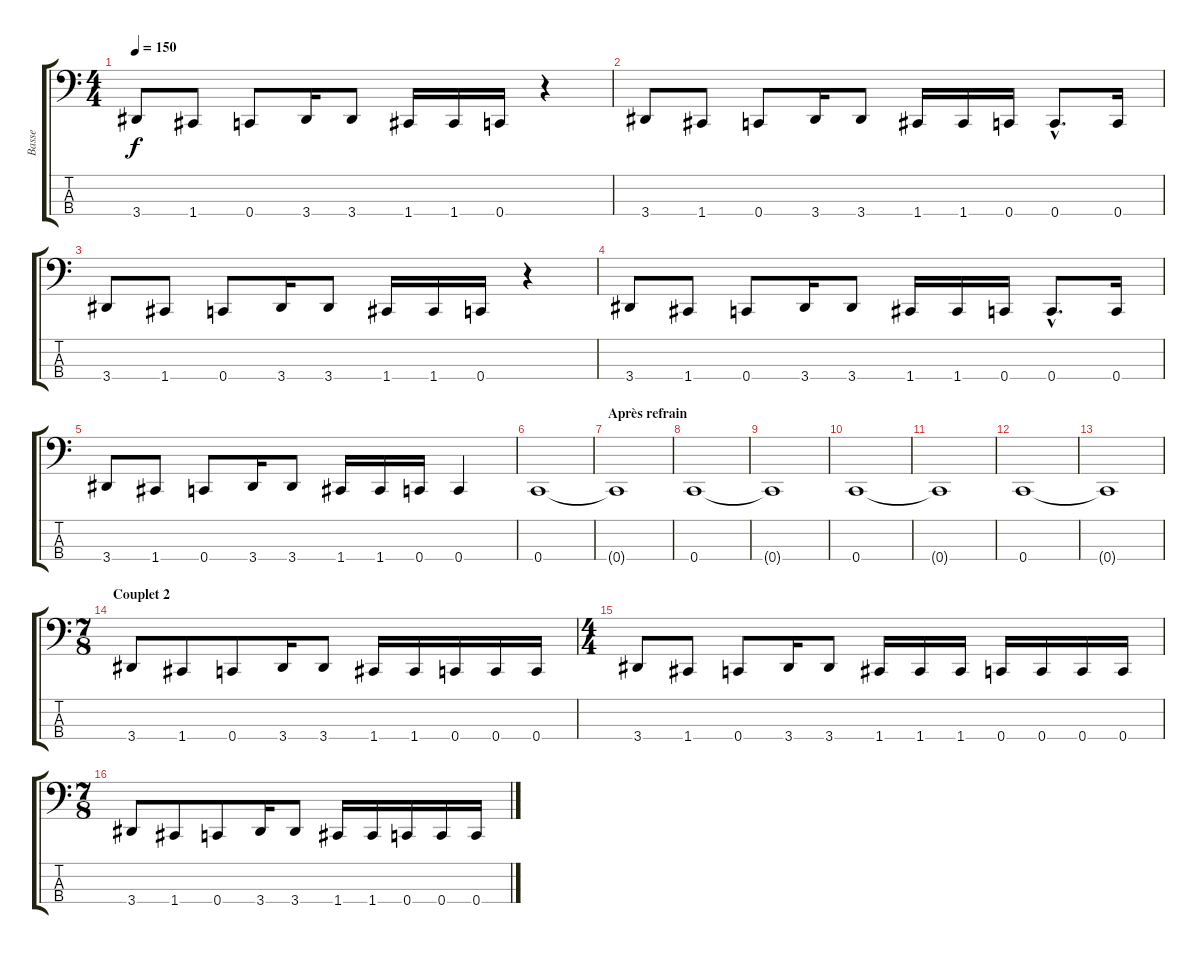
\track ("Basse" "Basse") {instrument electricbasspick}
\staff {score tabs}
\tuning (F2 C2 G1 C1) {hide}
\ts (4 4)
\tempo 150
\clef f4
\ks c
3.4.8{dy f} 1.4.8 0.4.8 3.4.16 3.4.8 1.4.16 1.4.16 0.4.16 r.4 |
3.4.8 1.4.8 0.4.8 3.4.16 3.4.8 1.4.16 1.4.16 0.4.16 0.4{hac}.8{d} 0.4.16 |
3.4.8 1.4.8 0.4.8 3.4.16 3.4.8 1.4.16 1.4.16 0.4.16 r.4 |
3.4.8 1.4.8 0.4.8 3.4.16 3.4.8 1.4.16 1.4.16 0.4.16 0.4{hac}.8{d} 0.4.16 |
3.4.8 1.4.8 0.4.8 3.4.16 3.4.8 1.4.16 1.4.16 0.4.16 0.4.4 |
0.4.1 |
\section ("" "Après refrain")
0.4{t}.1 |
0.4.1 |
0.4{t}.1 |
0.4.1 |
0.4{t}.1 |
0.4.1 |
0.4{t}.1 |
\ts (7 8)
\section ("" "Couplet 2")
3.4.8 1.4.8 0.4.8 3.4.16 3.4.8 1.4.16 1.4.16 0.4.16 0.4.16 0.4.16 |
\ts (4 4)
3.4.8 1.4.8 0.4.8 3.4.16 3.4.8 1.4.16 1.4.16 1.4.16 0.4.16 0.4.16 0.4.16 0.4.16 |
\ts (7 8)
3.4.8 1.4.8 0.4.8 3.4.16 3.4.8 1.4.16 1.4.16 0.4.16 0.4.16 0.4.16
